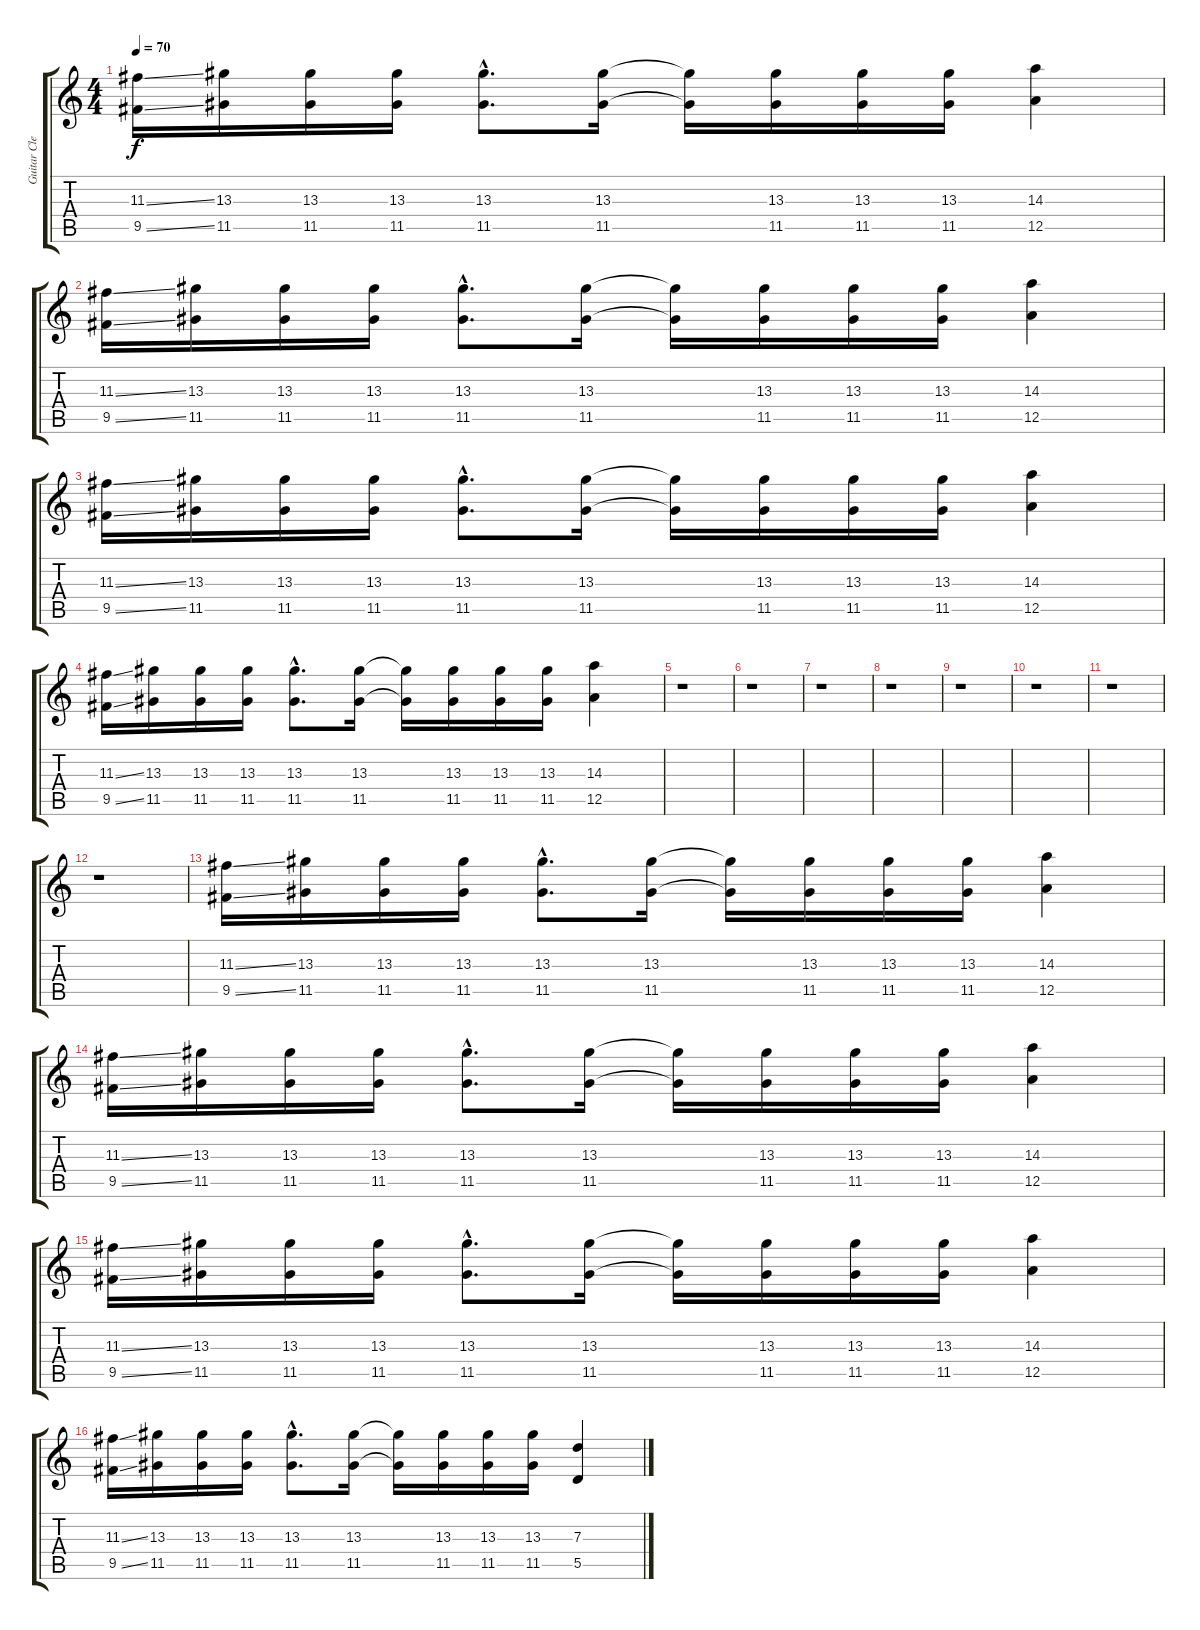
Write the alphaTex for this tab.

\track ("Guitar Clean Tone 2" "Guitar Cle") {instrument acousticguitarnylon}
\staff {score tabs}
\tuning (E4 B3 G3 D3 A2 E2) {hide}
\ts (4 4)
\tempo 70
\clef g2
\ks c
(11.3{ss} 9.5{ss}).16{dy f} (13.3 11.5).16 (13.3 11.5).16 (13.3 11.5).16 (13.3{hac} 11.5{hac}).8{d} (13.3 11.5).16 (13.3{t} 11.5{t}).16 (13.3 11.5).16 (13.3 11.5).16 (13.3 11.5).16 (14.3 12.5).4 |
(11.3{ss} 9.5{ss}).16 (13.3 11.5).16 (13.3 11.5).16 (13.3 11.5).16 (13.3{hac} 11.5{hac}).8{d} (13.3 11.5).16 (13.3{t} 11.5{t}).16 (13.3 11.5).16 (13.3 11.5).16 (13.3 11.5).16 (14.3 12.5).4 |
(11.3{ss} 9.5{ss}).16 (13.3 11.5).16 (13.3 11.5).16 (13.3 11.5).16 (13.3{hac} 11.5{hac}).8{d} (13.3 11.5).16 (13.3{t} 11.5{t}).16 (13.3 11.5).16 (13.3 11.5).16 (13.3 11.5).16 (14.3 12.5).4 |
(11.3{ss} 9.5{ss}).16 (13.3 11.5).16 (13.3 11.5).16 (13.3 11.5).16 (13.3{hac} 11.5{hac}).8{d} (13.3 11.5).16 (13.3{t} 11.5{t}).16 (13.3 11.5).16 (13.3 11.5).16 (13.3 11.5).16 (14.3 12.5).4 |
r.1 |
r.1 |
r.1 |
r.1 |
r.1 |
r.1 |
r.1 |
r.1 |
(11.3{ss} 9.5{ss}).16 (13.3 11.5).16 (13.3 11.5).16 (13.3 11.5).16 (13.3{hac} 11.5{hac}).8{d} (13.3 11.5).16 (13.3{t} 11.5{t}).16 (13.3 11.5).16 (13.3 11.5).16 (13.3 11.5).16 (14.3 12.5).4 |
(11.3{ss} 9.5{ss}).16 (13.3 11.5).16 (13.3 11.5).16 (13.3 11.5).16 (13.3{hac} 11.5{hac}).8{d} (13.3 11.5).16 (13.3{t} 11.5{t}).16 (13.3 11.5).16 (13.3 11.5).16 (13.3 11.5).16 (14.3 12.5).4 |
(11.3{ss} 9.5{ss}).16 (13.3 11.5).16 (13.3 11.5).16 (13.3 11.5).16 (13.3{hac} 11.5{hac}).8{d} (13.3 11.5).16 (13.3{t} 11.5{t}).16 (13.3 11.5).16 (13.3 11.5).16 (13.3 11.5).16 (14.3 12.5).4 |
(11.3{ss} 9.5{ss}).16 (13.3 11.5).16 (13.3 11.5).16 (13.3 11.5).16 (13.3{hac} 11.5{hac}).8{d} (13.3 11.5).16 (13.3{t} 11.5{t}).16 (13.3 11.5).16 (13.3 11.5).16 (13.3 11.5).16 (7.3 5.5).4
